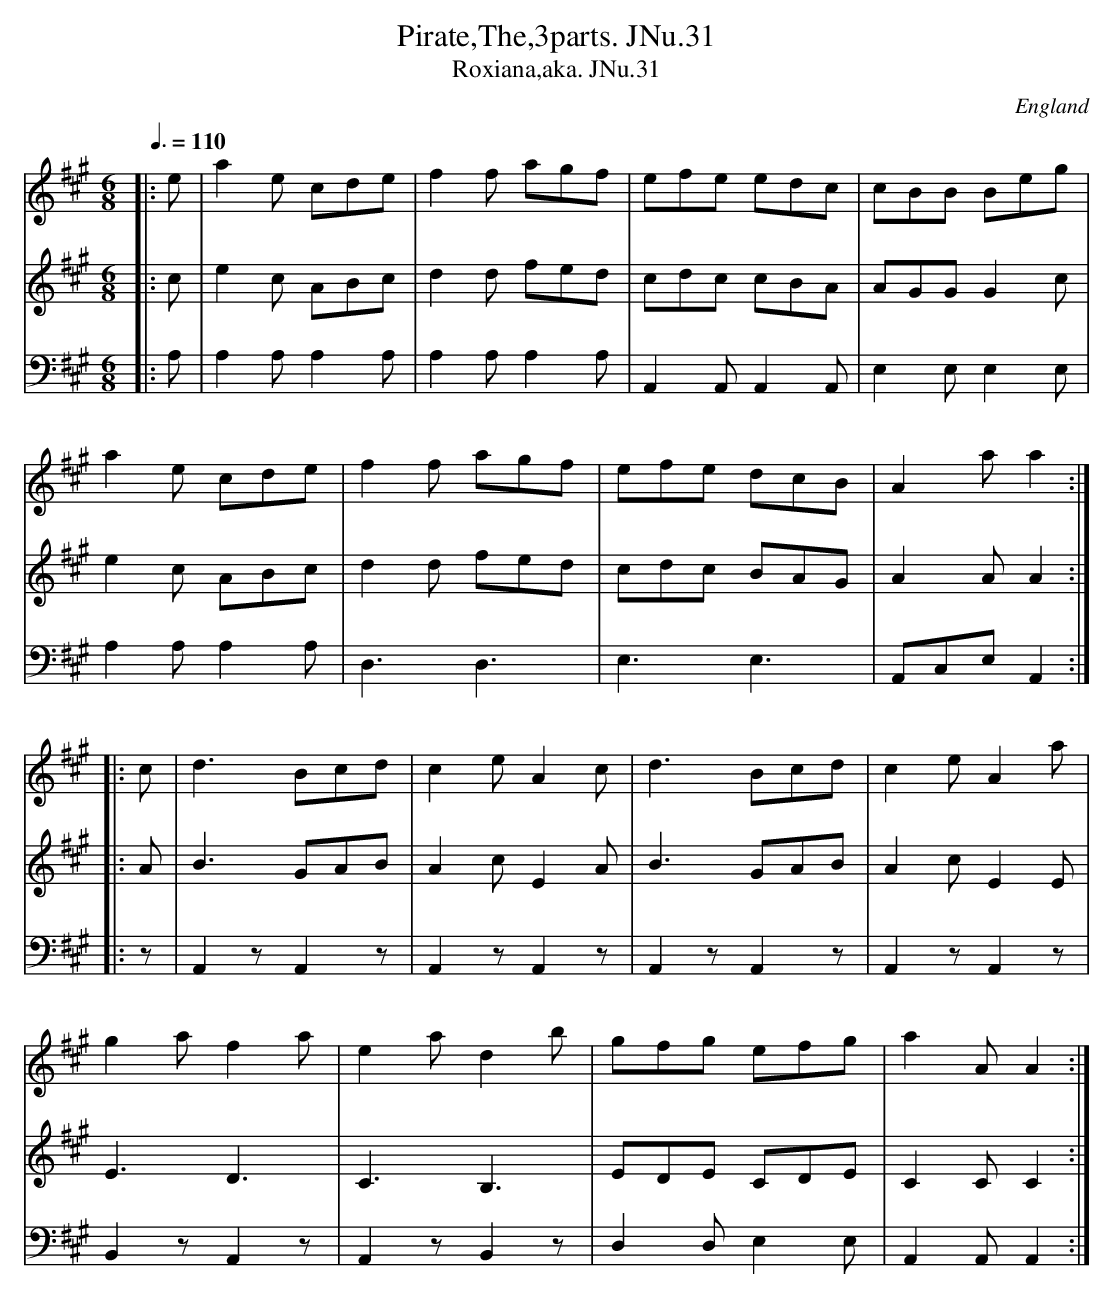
X:1
T:Pirate,The,3parts. JNu.31
T:Roxiana,aka. JNu.31
L:1/8
M:6/8
O:England
Q:3/8=110
V:1
V:2
V:3 clef=bass
K:A
[V:1] |: e | a2e cde | f2f agf | efe edc | cBB Beg |
[V:2] |: c | e2c ABc | d2d fed | cdc cBA | AGG G2c |
[V:3] |: A, | A,2A,A,2A, | A,2A,A,2A, | A,,2A,,A,,2A,, | E,2E,E,2E, |
[V:1] a2e cde | f2f agf | efe dcB | A2a a2 :|
[V:2] e2c ABc | d2d fed | cdc BAG | A2AA2 :|
[V:3] A,2A,A,2A, | D,3D,3 | E,3E,3 | A,,C,E,A,,2 :|
[V:1] |: c | d3Bcd | c2e A2c | d3 Bcd | c2e A2a |
[V:2] |: A | B3GAB | A2cE2A | B3GAB | A2cE2E |
[V:3] |: z | A,,2zA,,2z | A,,2zA,,2z | A,,2zA,,2z | A,,2zA,,2z |
[V:1] g2a f2a | e2a d2b | gfg efg | a2A A2 :|
[V:2] E3D3 | C3B,3 | EDE CDE | C2CC2 :|
[V:3] B,,2zA,,2z | A,,2zB,,2z | D,2D,E,2E, | A,,2A,,A,,2 :|
